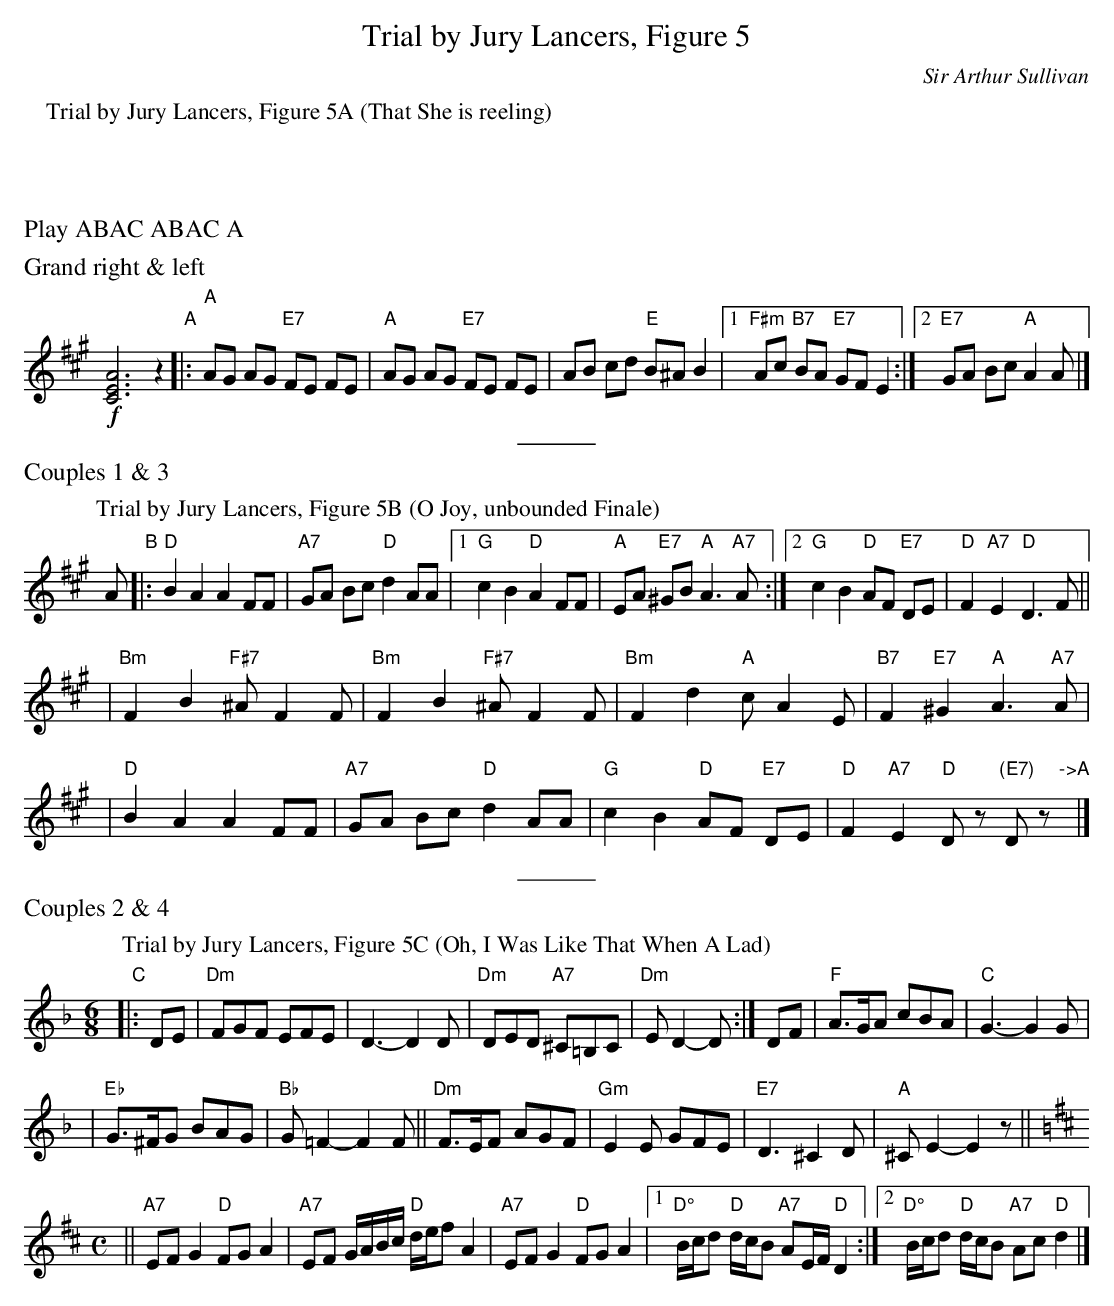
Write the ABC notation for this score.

X:1
T: Trial by Jury Lancers, Figure 5
C: Sir Arthur Sullivan
M: C
L: 1/8
K: A
P: Trial by Jury Lancers, Figure 5A (That She is reeling)
%%text Play ABAC ABAC A
%%text Grand right & left
!f![A6E6C6] z2 "A"\
|:"A"AG AG "E7"FE FE \
| "A"AG AG "E7"FE FE \
|    AB cd "E"B^A B2 \
|1 "F#m"Ac "B7"BA "E7"GF E2 \
:|2 "E7"GA Bc "A"A2 A |]
%%sep 5 5 50
%%text Couples 1 & 3
P: Trial by Jury Lancers, Figure 5B (O Joy, unbounded Finale)
A"B"\
|: "D"B2 A2 A2 FF \
| "A7"GA Bc "D"d2 AA \
|1 "G"c2 B2 "D"A2 FF \
| "A"EA "E7"^GB "A"A3 "A7"A \
:|2 "G"c2 B2 "D"AF "E7"DE \
| "D"F2 "A7"E2 "D"D3 F ||
| "Bm"F2 B2 "F#7"^AF2 F \
| "Bm"F2 B2 "F#7"^AF2 F \
| "Bm"F2 d2 "A"cA2 E \
| "B7"F2 "E7"^G2 "A"A3 "A7"A |
| "D"B2 A2 A2 FF \
| "A7"GA Bc "D"d2 AA \
| "G"c2 B2 "D"AF "E7"DE \
| "D"F2 "A7"E2 "D"Dz "(E7)"Dz"->A"[|] |]
%%sep 5 5 50
%%text Couples 2 & 4
P: Trial by Jury Lancers, Figure 5C (Oh, I Was Like That When A Lad)
[M:6/8][K:Dm]"C"|: DE\
| "Dm"FGF EFE | D3- D2D \
| "Dm"DED "A7"^C=B,C | "Dm"ED2- D :| DF \
| "F"A>GA cBA | "C"G3- G2G |
| "Eb"G>^FG BAG | "Bb"G=F2- F2F \
||"Dm"F>EF AGF | "Gm"E2E GFE \
| "E7"D3 ^C2D | "A"^CE2- E2z ||[K:D]
[M:C]
||"A7"EF G2 "D"FG A2 | "A7"EF G/A/B/c/ "D"d/e/f A2 \
| "A7"EF G2 "D"FG A2 |1 "D°"B/c/d "D"d/c/B "A7"AE/F/ "D"D2 \
:|2"D°"B/c/d "D"d/c/B "A7"Ac "D"d2 |]
